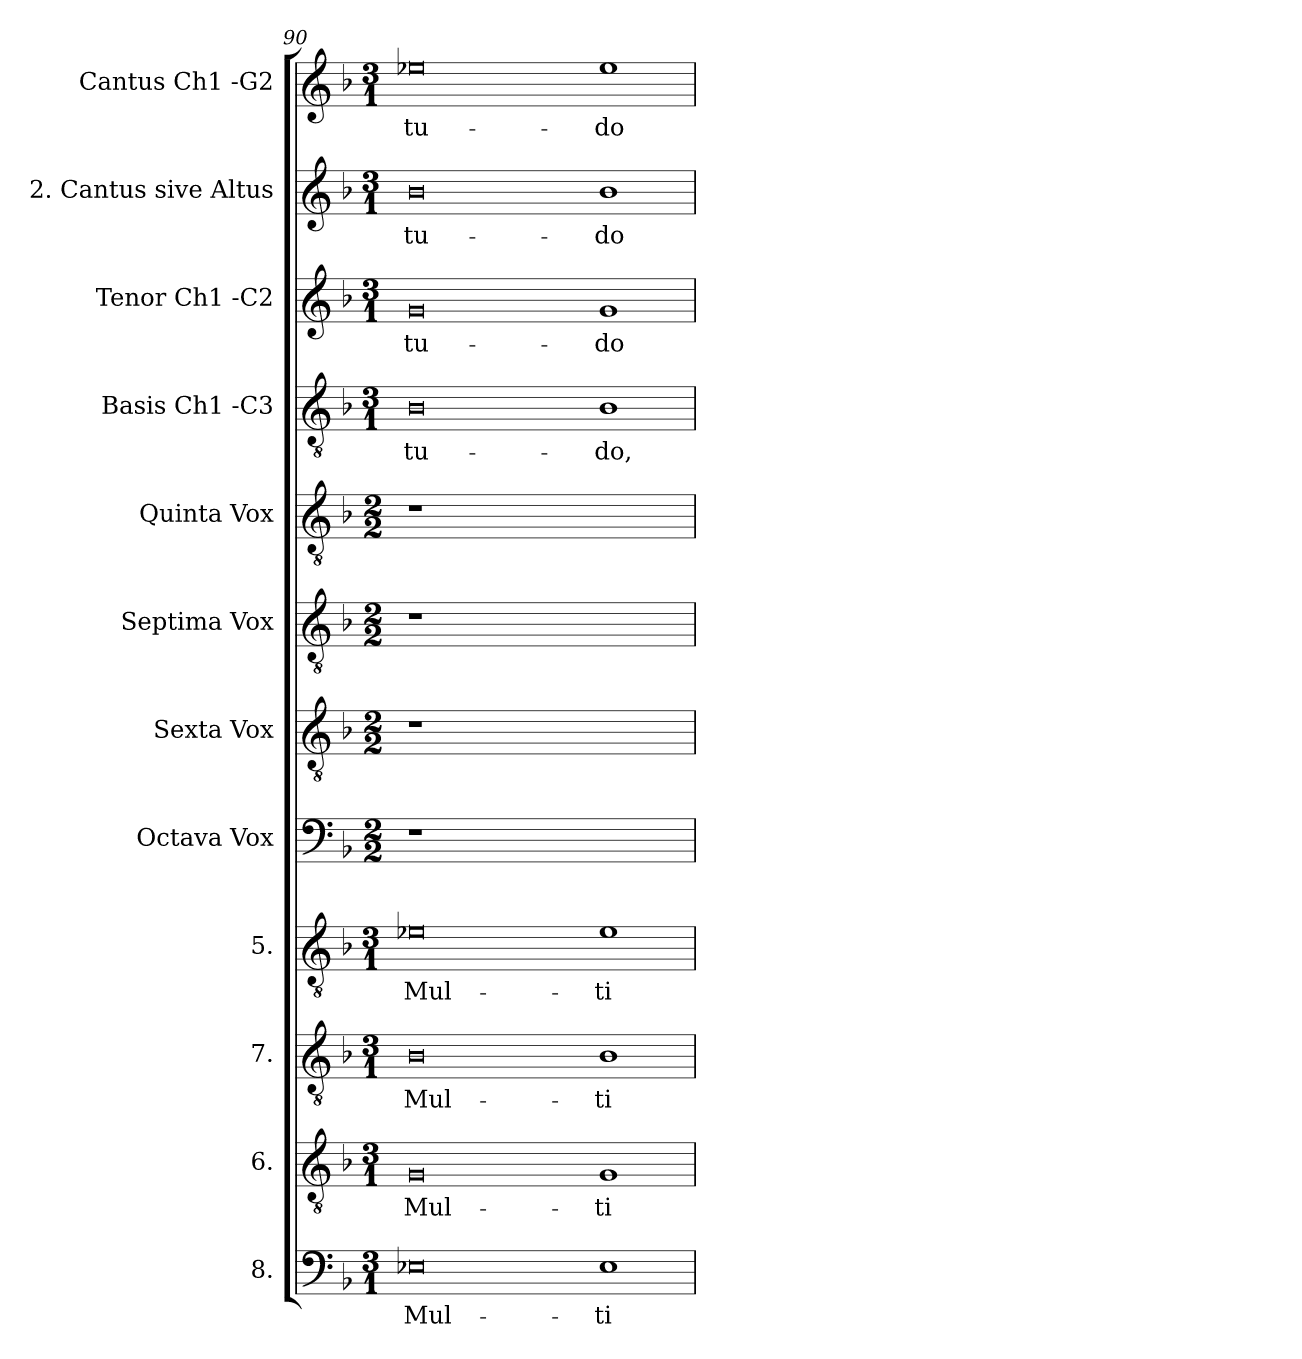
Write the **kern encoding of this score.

**kern	**text	**kern	**text	**kern	**text	**kern	**text	**kern	**kern	**kern	**kern	**kern	**text	**kern	**text	**kern	**text	**kern	**text
*part12	*part12	*part11	*part11	*part10	*part10	*part9	*part9	*part8	*part7	*part6	*part5	*part4	*part4	*part3	*part3	*part2	*part2	*part1	*part1
*staff12	*staff12	*staff11	*staff11	*staff10	*staff10	*staff9	*staff9	*staff8	*staff7	*staff6	*staff5	*staff4	*staff4	*staff3	*staff3	*staff2	*staff2	*staff1	*staff1
*I"8.	*	*I"6.	*	*I"7.	*	*I"5.	*	*I"Octava  Vox	*I"Sexta  Vox	*I"Septima  Vox	*I"Quinta  Vox	*I"Basis  Ch1 -C3	*	*I"Tenor  Ch1 -C2	*	*I"2. Cantus sive  Altus	*	*I"Cantus  Ch1 -G2	*
*	*	*	*	*	*	*	*	*	*	*	*	*I'B	*	*I'T	*	*I'A	*	*I'C	*
*clefF4	*	*clefGv2	*	*clefGv2	*	*clefGv2	*	*clefF4	*clefGv2	*clefGv2	*clefGv2	*clefGv2	*	*clefG2	*	*clefG2	*	*clefG2	*
*k[b-]	*	*k[b-]	*	*k[b-]	*	*k[b-]	*	*k[b-]	*k[b-]	*k[b-]	*k[b-]	*k[b-]	*	*k[b-]	*	*k[b-]	*	*k[b-]	*
*F:	*	*F:	*	*F:	*	*F:	*	*F:	*F:	*F:	*F:	*F:	*	*F:	*	*F:	*	*F:	*
*M3/1	*	*M3/1	*	*M3/1	*	*M3/1	*	*M2/2	*M2/2	*M2/2	*M2/2	*M3/1	*	*M3/1	*	*M3/1	*	*M3/1	*
=90	=90	=90	=90	=90	=90	=90	=90	=90	=90	=90	=90	=90	=90	=90	=90	=90	=90	=90	=90
!	!LO:LY:b:cj	!	!LO:LY:b:cj	!	!LO:LY:b:cj	!	!LO:LY:b:cj	!	!	!	!	!	!LO:LY:b:cj	!	!LO:LY:b:cj	!	!LO:LY:b:cj	!	!LO:LY:b:cj
0E-X	Mul-	0G	Mul-	0B-	Mul-	0e-X	Mul-	1r	1r	1r	1r	0B-	-tu-	0g	-tu-	0b-	-tu-	0ee-X	-tu-
.	.	.	.	.	.	.	.	0ryy	0ryy	0ryy	0ryy	.	.	.	.	.	.	.	.
!	!LO:LY:b:cj	!	!LO:LY:b:cj	!	!LO:LY:b:cj	!	!LO:LY:b:cj	!	!	!	!	!	!LO:LY:b:cj	!	!LO:LY:b:cj	!	!LO:LY:b:cj	!	!LO:LY:b:cj
1E-	-ti-	1G	-ti-	1B-	-ti-	1e-	-ti-	.	.	.	.	1B-	-do,	1g	-do	1b-	-do	1ee-	-do
=	=	=	=	=	=	=	=	=	=	=	=	=	=	=	=	=	=	=	=
*-	*-	*-	*-	*-	*-	*-	*-	*-	*-	*-	*-	*-	*-	*-	*-	*-	*-	*-	*-
